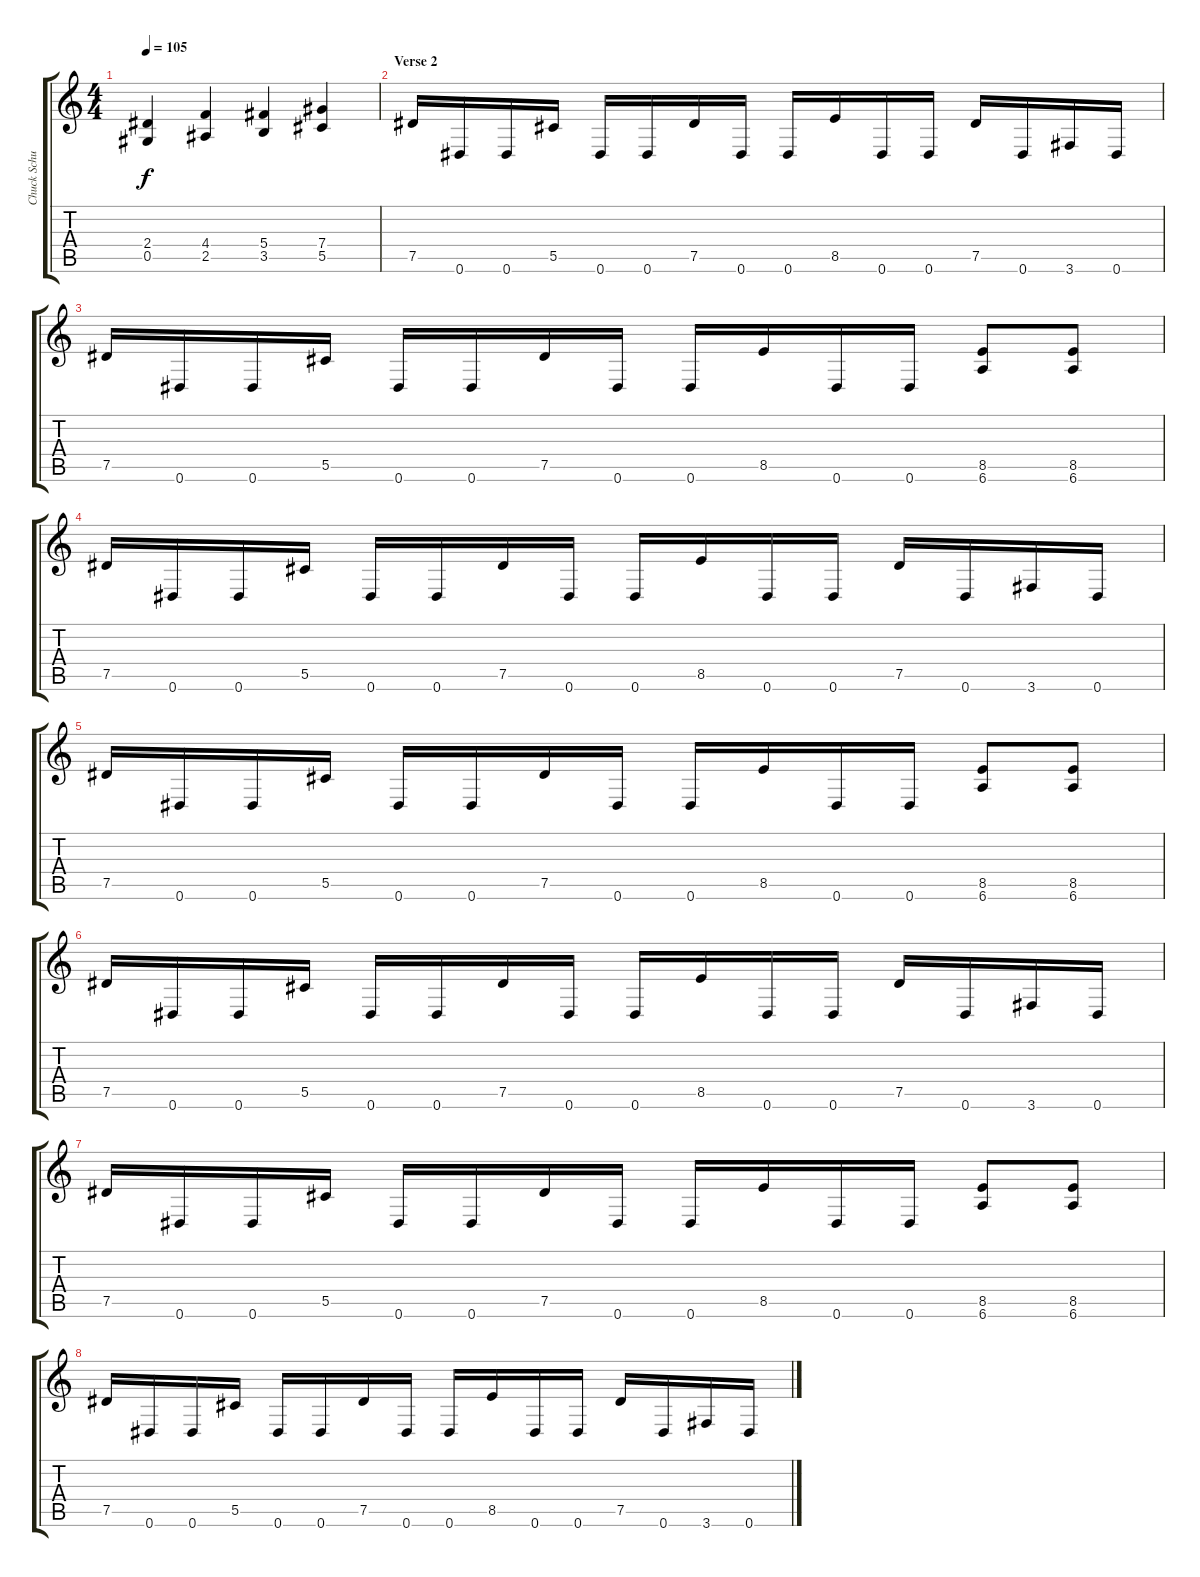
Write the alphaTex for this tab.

\track ("Chuck Schuldiner" "Chuck Schu") {instrument distortionguitar}
\staff {score tabs}
\tuning (Eb4 Bb3 Gb3 Db3 Ab2 Eb2) {hide}
\ts (4 4)
\tempo 105
\clef g2
\ks c
(2.4 0.5).4{dy f} (4.4 2.5).4 (5.4 3.5).4 (7.4 5.5).4 |
\section ("" "Verse 2")
7.5.16 0.6.16 0.6.16 5.5.16 0.6.16 0.6.16 7.5.16 0.6.16 0.6.16 8.5.16 0.6.16 0.6.16 7.5.16 0.6.16 3.6.16 0.6.16 |
7.5.16 0.6.16 0.6.16 5.5.16 0.6.16 0.6.16 7.5.16 0.6.16 0.6.16 8.5.16 0.6.16 0.6.16 (8.5 6.6).8 (8.5 6.6).8 |
7.5.16 0.6.16 0.6.16 5.5.16 0.6.16 0.6.16 7.5.16 0.6.16 0.6.16 8.5.16 0.6.16 0.6.16 7.5.16 0.6.16 3.6.16 0.6.16 |
7.5.16 0.6.16 0.6.16 5.5.16 0.6.16 0.6.16 7.5.16 0.6.16 0.6.16 8.5.16 0.6.16 0.6.16 (8.5 6.6).8 (8.5 6.6).8 |
7.5.16 0.6.16 0.6.16 5.5.16 0.6.16 0.6.16 7.5.16 0.6.16 0.6.16 8.5.16 0.6.16 0.6.16 7.5.16 0.6.16 3.6.16 0.6.16 |
7.5.16 0.6.16 0.6.16 5.5.16 0.6.16 0.6.16 7.5.16 0.6.16 0.6.16 8.5.16 0.6.16 0.6.16 (8.5 6.6).8 (8.5 6.6).8 |
7.5.16 0.6.16 0.6.16 5.5.16 0.6.16 0.6.16 7.5.16 0.6.16 0.6.16 8.5.16 0.6.16 0.6.16 7.5.16 0.6.16 3.6.16 0.6.16
